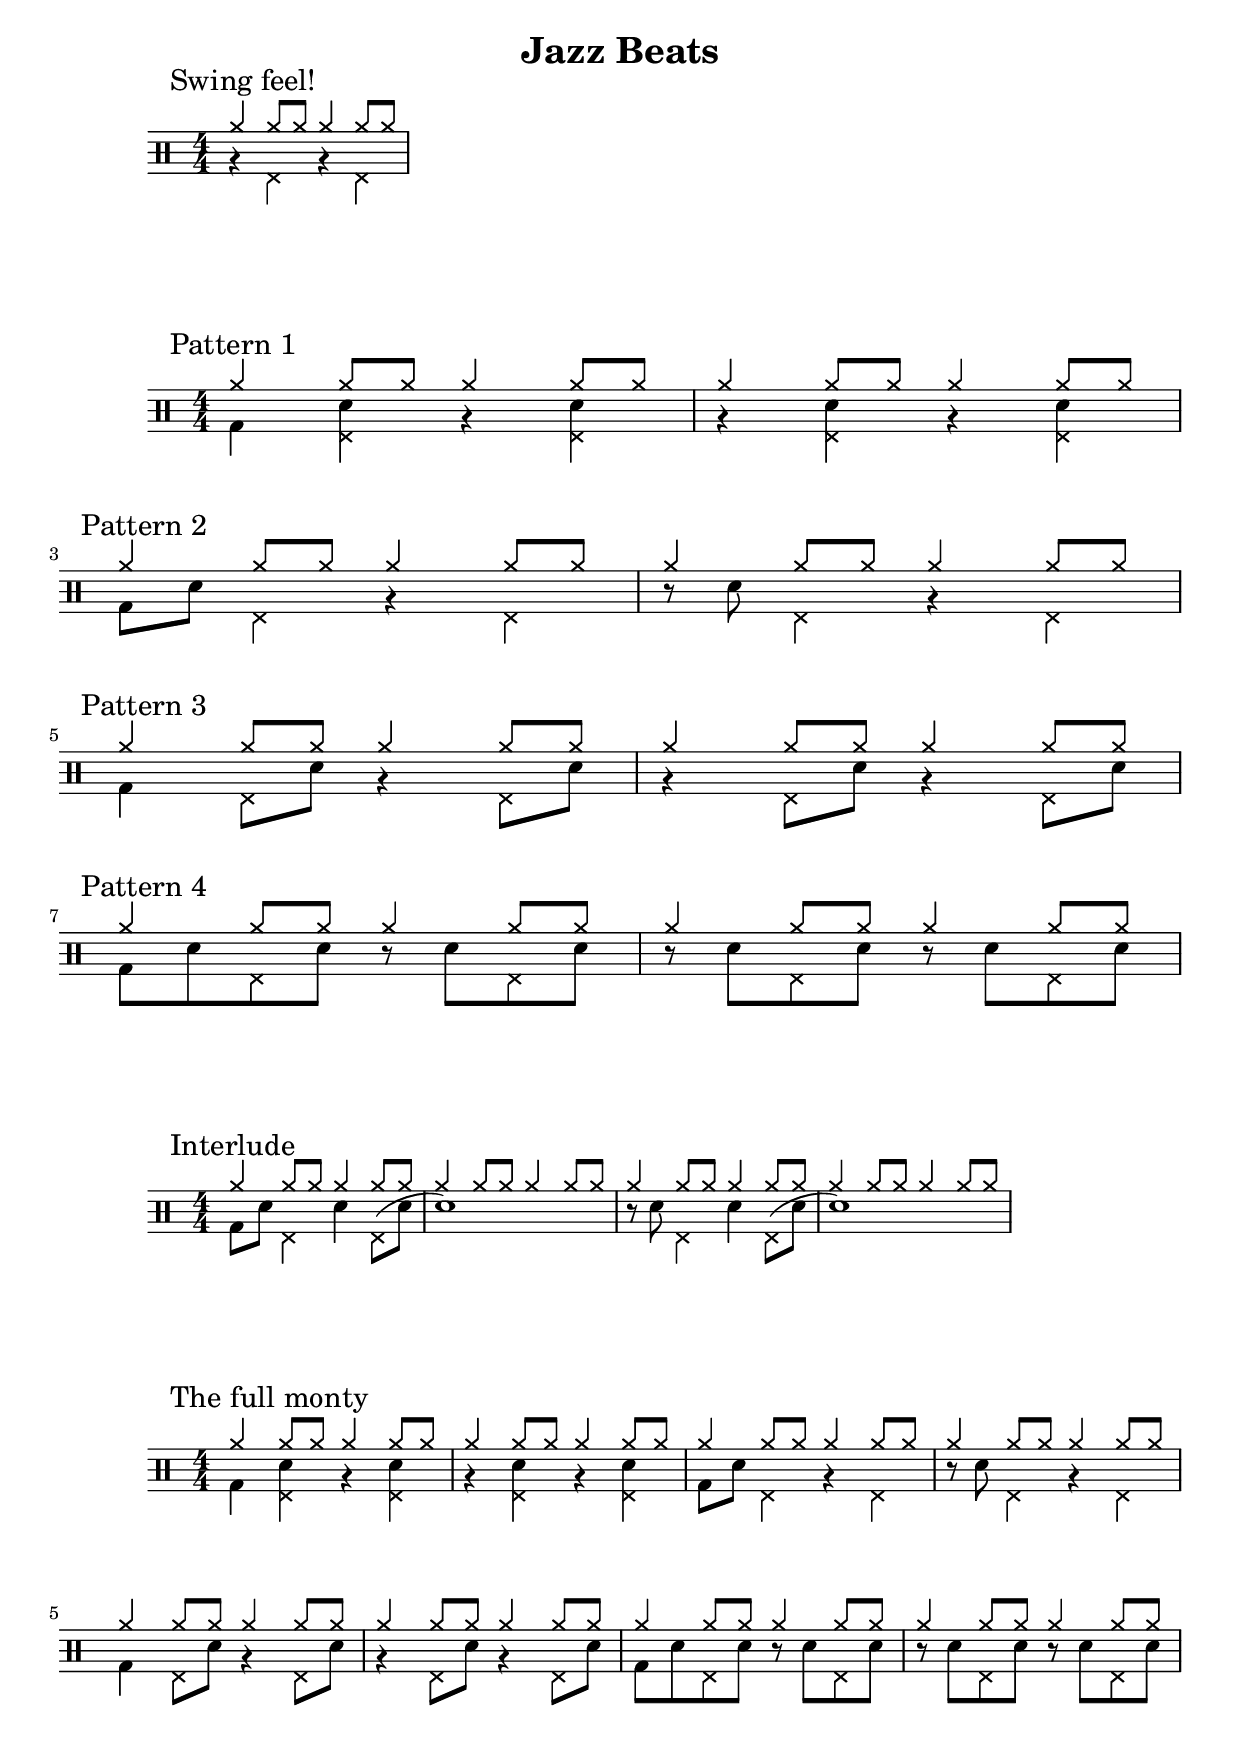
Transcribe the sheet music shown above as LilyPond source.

\header {
  title = "Jazz Beats"
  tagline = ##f
}
\paper {
  ragged-last-bottom = ##f
}
\version "2.22.0"

#(define mydrums '(
                    ( ridecymbal    cross    #f   5)
                    ( ridecymbala   xcircle  #f   5)
                    ( crashcymbal   cross    #f   6)
                    ( splashcymbal  harmonic #f   6)
                    ( pedalhihat    cross    #f  -5)
                    ( hihat         cross    #f   5)
                    ( snare         default  #f   1)
                    ( sidestick     cross    #f   1)
                    ( lowmidtom     default  #f   0)
                    ( lowtom        default  #f  -1)
                    ( hightom       default  #f   3)
                    ( bassdrum      default  #f  -3)))

% Base
\score {
  \new DrumStaff
  <<
    \numericTimeSignature
    \time 4/4
    \set DrumStaff.drumStyleTable = #(alist->hash-table mydrums)

    \new DrumVoice {
      \stemUp
      \drummode {
        \mark "Swing feel!"
        \repeat unfold 2 {
          cymr4 cymr8 cymr
        }
      }
    }
    \new DrumVoice {
      \stemDown
      \drummode {
        \repeat unfold 2 {
          r4 hhp
        }
      }
    }
  >>

  \layout {
  }
}

% Patterns
\score {
  \new DrumStaff
  <<
    \numericTimeSignature
    \time 4/4
    \set DrumStaff.drumStyleTable = #(alist->hash-table mydrums)

    \new DrumVoice {
      \stemUp
      \drummode {
        \mark "Pattern 1"
        \repeat unfold 4 {
          cymr4 cymr8 cymr
        }

        \break
        \mark "Pattern 2"
        \repeat unfold 4 {
          cymr4 cymr8 cymr
        }

        \break
        \mark "Pattern 3"
        \repeat unfold 4 {
          cymr4 cymr8 cymr
        }

        \break
        \mark "Pattern 4"
        \repeat unfold 4 {
          cymr4 cymr8 cymr
        }
      }
    }
    \new DrumVoice {
      \stemDown
      \drummode {
        bd4 << sn hhp >>
        \repeat unfold 3 {
          r4 << sn hhp >>
        }

        bd8 sn hhp4
        r4 hhp4
        r8 sn hhp4
        r4 hhp4

        bd4 hhp8 sn
        r4 hhp8 sn
        r4 hhp8 sn
        r4 hhp8 sn

        bd8 sn hhp sn
        r8 sn hhp sn
        r8 sn hhp sn
        r8 sn hhp sn
      }
    }
  >>

  \layout {
  }
}

% Interlude
\score {
  \new DrumStaff
  <<
    \numericTimeSignature
    \time 4/4
    \set DrumStaff.drumStyleTable = #(alist->hash-table mydrums)

    \new DrumVoice {
      \stemUp
      \drummode {
        \mark "Interlude"
        \repeat unfold 8 {
          cymr4 cymr8 cymr
        }
      }
    }
    \new DrumVoice {
      \stemDown
      \drummode {
        bd8 sn hhp4
        sn4 hhp8 (sn sn1)
        r8 sn hhp4
        sn4 hhp8 (sn sn1)
      }
    }
  >>

  \layout {
  }
}

% The full monty
\score {
  \new DrumStaff
  <<
    \numericTimeSignature
    \time 4/4
    \set DrumStaff.drumStyleTable = #(alist->hash-table mydrums)

    \new DrumVoice {
      \stemUp
      \drummode {
        \mark "The full monty"
        \repeat unfold 4 {
          cymr4 cymr8 cymr
        }

        \repeat unfold 4 {
          cymr4 cymr8 cymr
        }

        \repeat unfold 4 {
          cymr4 cymr8 cymr
        }

        \repeat unfold 4 {
          cymr4 cymr8 cymr
        }
      }
    }
    \new DrumVoice {
      \stemDown
      \drummode {
        bd4 << sn hhp >>
        \repeat unfold 3 {
          r4 << sn hhp >>
        }

        bd8 sn hhp4
        r4 hhp4
        r8 sn hhp4
        r4 hhp4

        bd4 hhp8 sn
        r4 hhp8 sn
        r4 hhp8 sn
        r4 hhp8 sn

        bd8 sn hhp sn
        r8 sn hhp sn
        r8 sn hhp sn
        r8 sn hhp sn
      }
    }
  >>

  \layout {
  }
}
